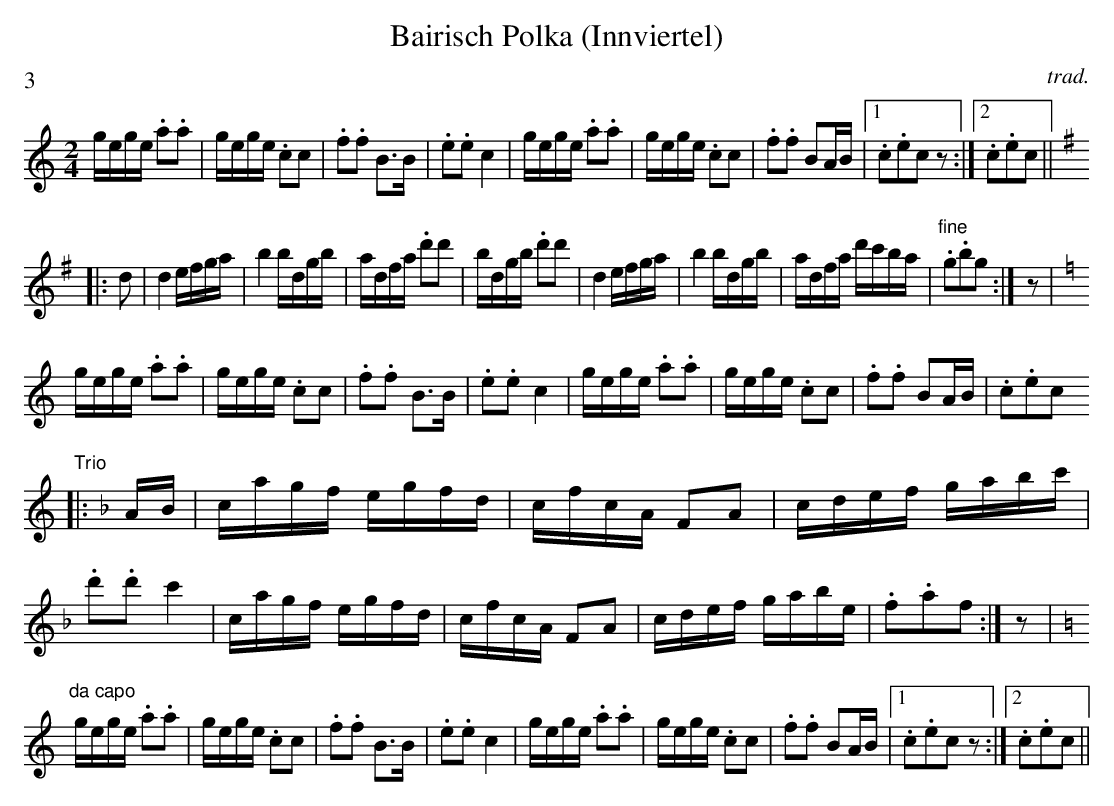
X:1
T:Bairisch Polka (Innviertel)
C:trad.
P:3
M:2/4
L:1/16
K:C
gege .a2.a2|gege .c2c2|.f2.f2 B3B|.e2.e2 c4|\
gege .a2.a2|gege .c2c2|.f2.f2 B2AB|1.c2.e2c2 z2:|2.c2.e2c2||!
K:G
|:d2|d4efga|b4bdgb|adfa .d'2d'2|bdgb .d'2d'2|\
d4efga|b4bdgb|adfa d'c'ba|"fine".g2.b2g2:|z2|!
K:C
gege .a2.a2|gege .c2c2|.f2.f2 B3B|.e2.e2 c4|\
gege .a2.a2|gege .c2c2|.f2.f2 B2AB|.c2.e2c2!
K:F
"Trio"
|:AB|cagf egfd|cfcA F2A2|cdef gabc'|.d'2.d'2c'4|\
cagf egfd|cfcA F2A2|cdef gabe|.f2.a2f2:|z2|!
"da capo"
K:C
gege .a2.a2|gege .c2c2|.f2.f2 B3B|.e2.e2 c4|\
gege .a2.a2|gege .c2c2|.f2.f2 B2AB|1.c2.e2c2 z2:|2.c2.e2c2||
